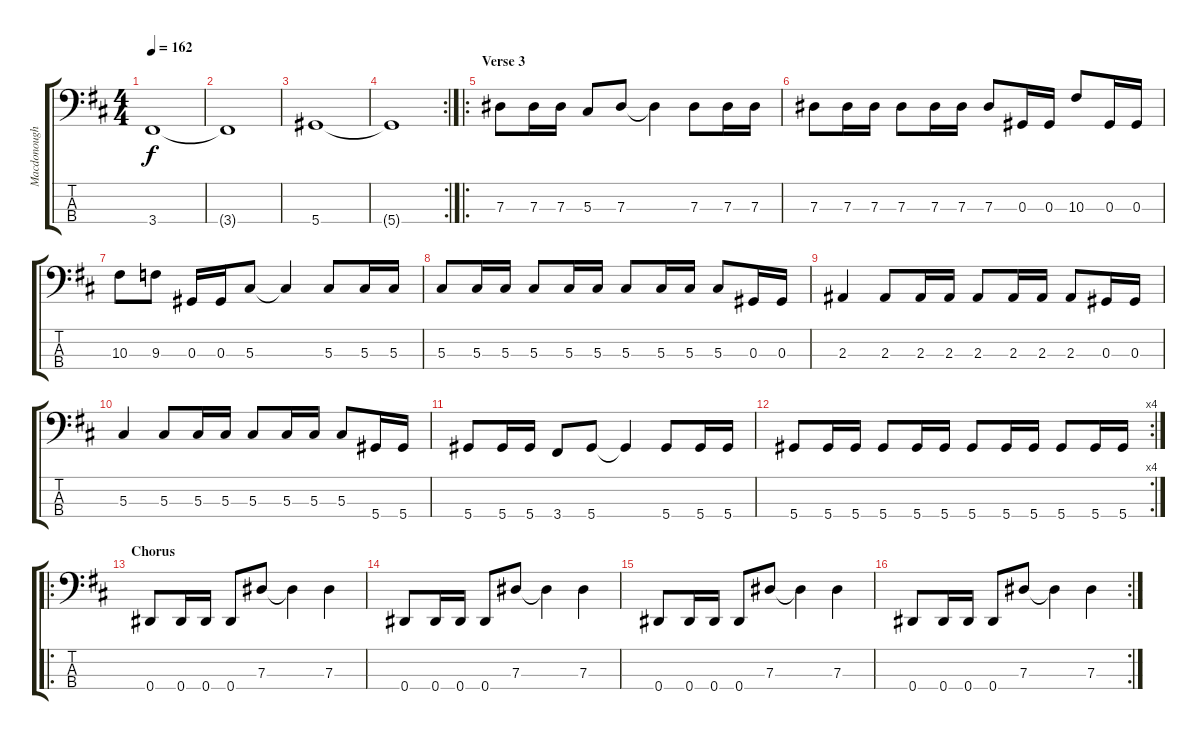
\track ("Macdonough" "Macdonough") {instrument electricbassfinger}
\staff {score tabs}
\tuning (Gb2 Db2 Ab1 Eb1) {hide}
\ts (4 4)
\tempo 162
\clef f4
\ks d
3.4.1{dy f} |
3.4{t}.1 |
5.4.1 |
\rc 2
5.4{t}.1 |
\ro
\section ("" "Verse 3")
7.3.8 7.3.16 7.3.16 5.3.8 7.3.8 7.3{t}.4 7.3.8 7.3.16 7.3.16 |
7.3.8 7.3.16 7.3.16 7.3.8 7.3.16 7.3.16 7.3.8 0.3.16 0.3.16 10.3.8 0.3.16 0.3.16 |
10.3.8 9.3.8 0.3.16 0.3.16 5.3.8 5.3{t}.4 5.3.8 5.3.16 5.3.16 |
5.3.8 5.3.16 5.3.16 5.3.8 5.3.16 5.3.16 5.3.8 5.3.16 5.3.16 5.3.8 0.3.16 0.3.16 |
2.3.4 2.3.8 2.3.16 2.3.16 2.3.8 2.3.16 2.3.16 2.3.8 0.3.16 0.3.16 |
5.3.4 5.3.8 5.3.16 5.3.16 5.3.8 5.3.16 5.3.16 5.3.8 5.4.16 5.4.16 |
5.4.8 5.4.16 5.4.16 3.4.8 5.4.8 5.4{t}.4 5.4.8 5.4.16 5.4.16 |
\rc 4
5.4.8 5.4.16 5.4.16 5.4.8 5.4.16 5.4.16 5.4.8 5.4.16 5.4.16 5.4.8 5.4.16 5.4.16 |
\ro
\section ("" "Chorus")
0.4.8 0.4.16 0.4.16 0.4.8 7.3.8 7.3{t}.4 7.3.4 |
0.4.8 0.4.16 0.4.16 0.4.8 7.3.8 7.3{t}.4 7.3.4 |
0.4.8 0.4.16 0.4.16 0.4.8 7.3.8 7.3{t}.4 7.3.4 |
\rc 2
0.4.8 0.4.16 0.4.16 0.4.8 7.3.8 7.3{t}.4 7.3.4
